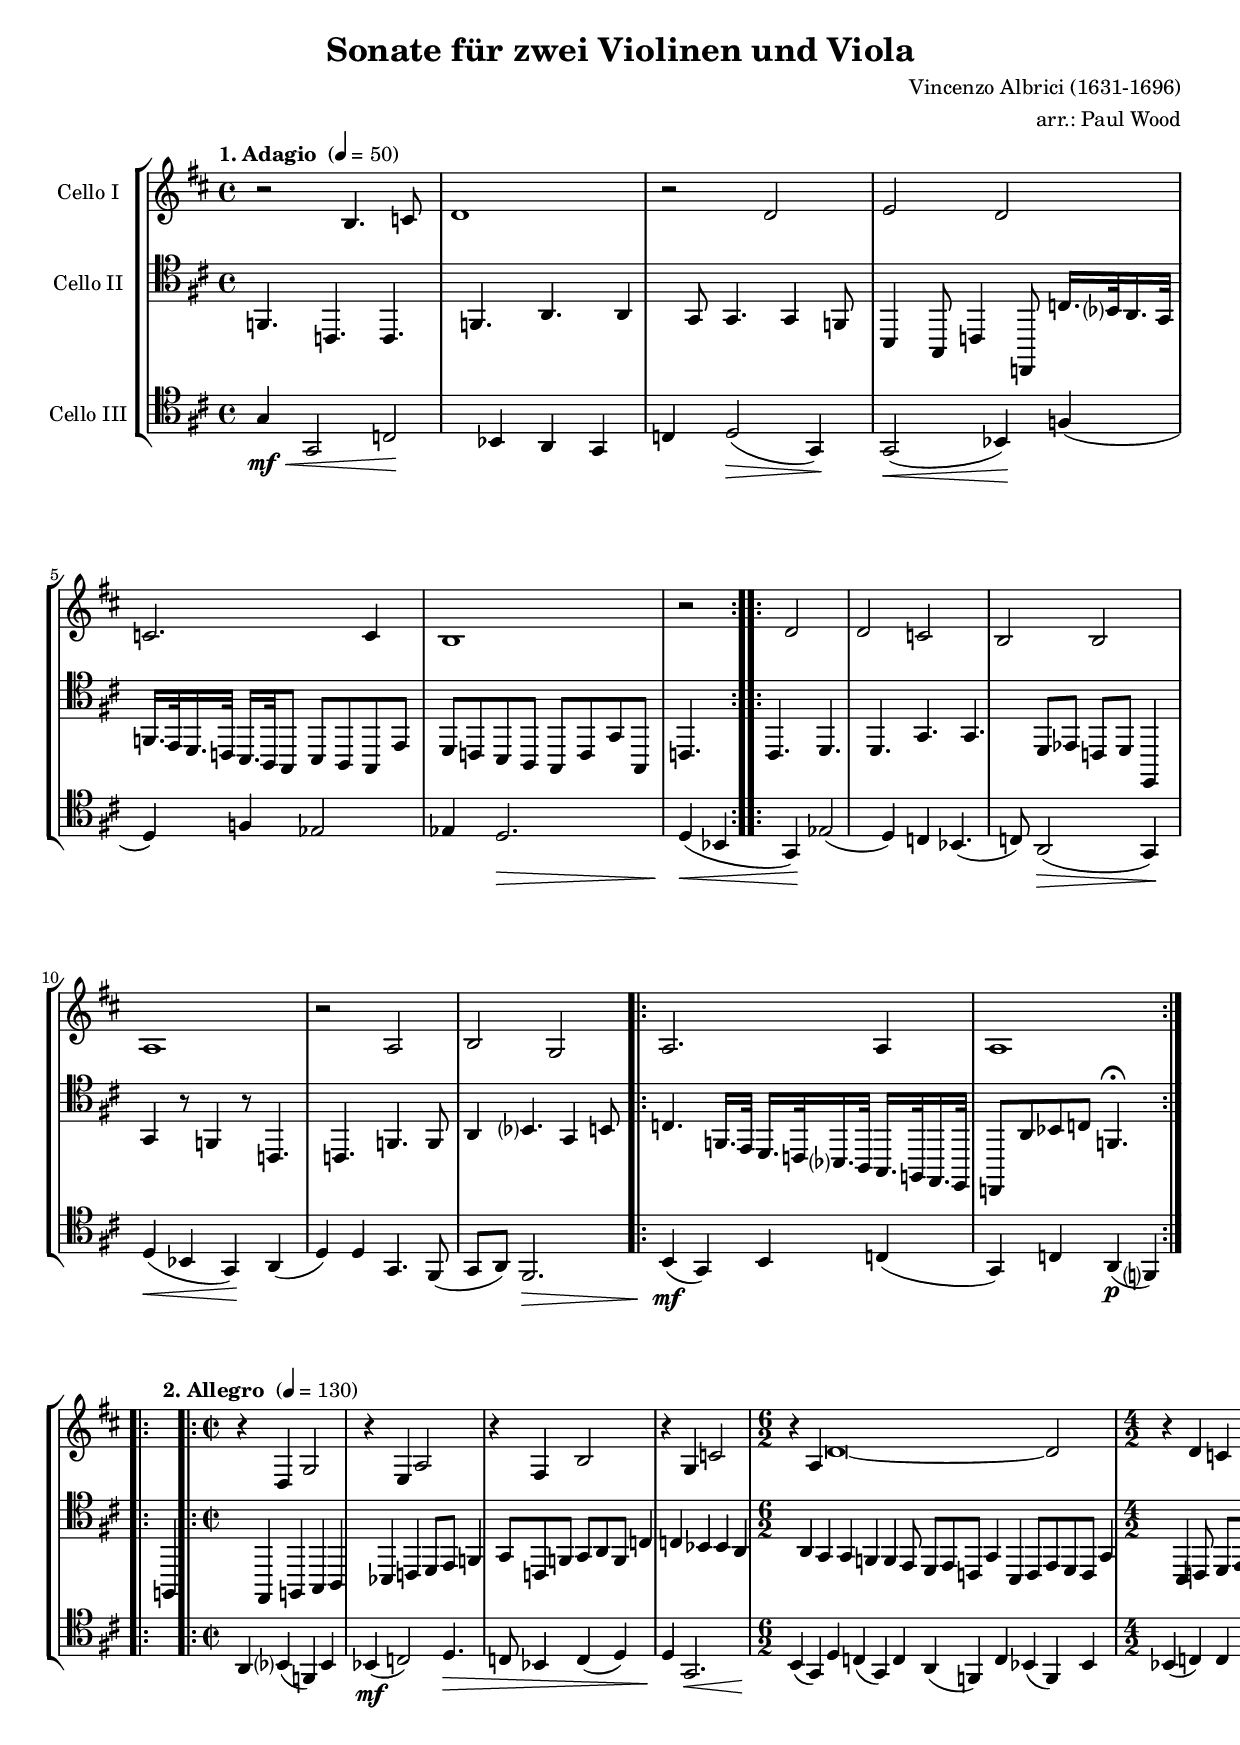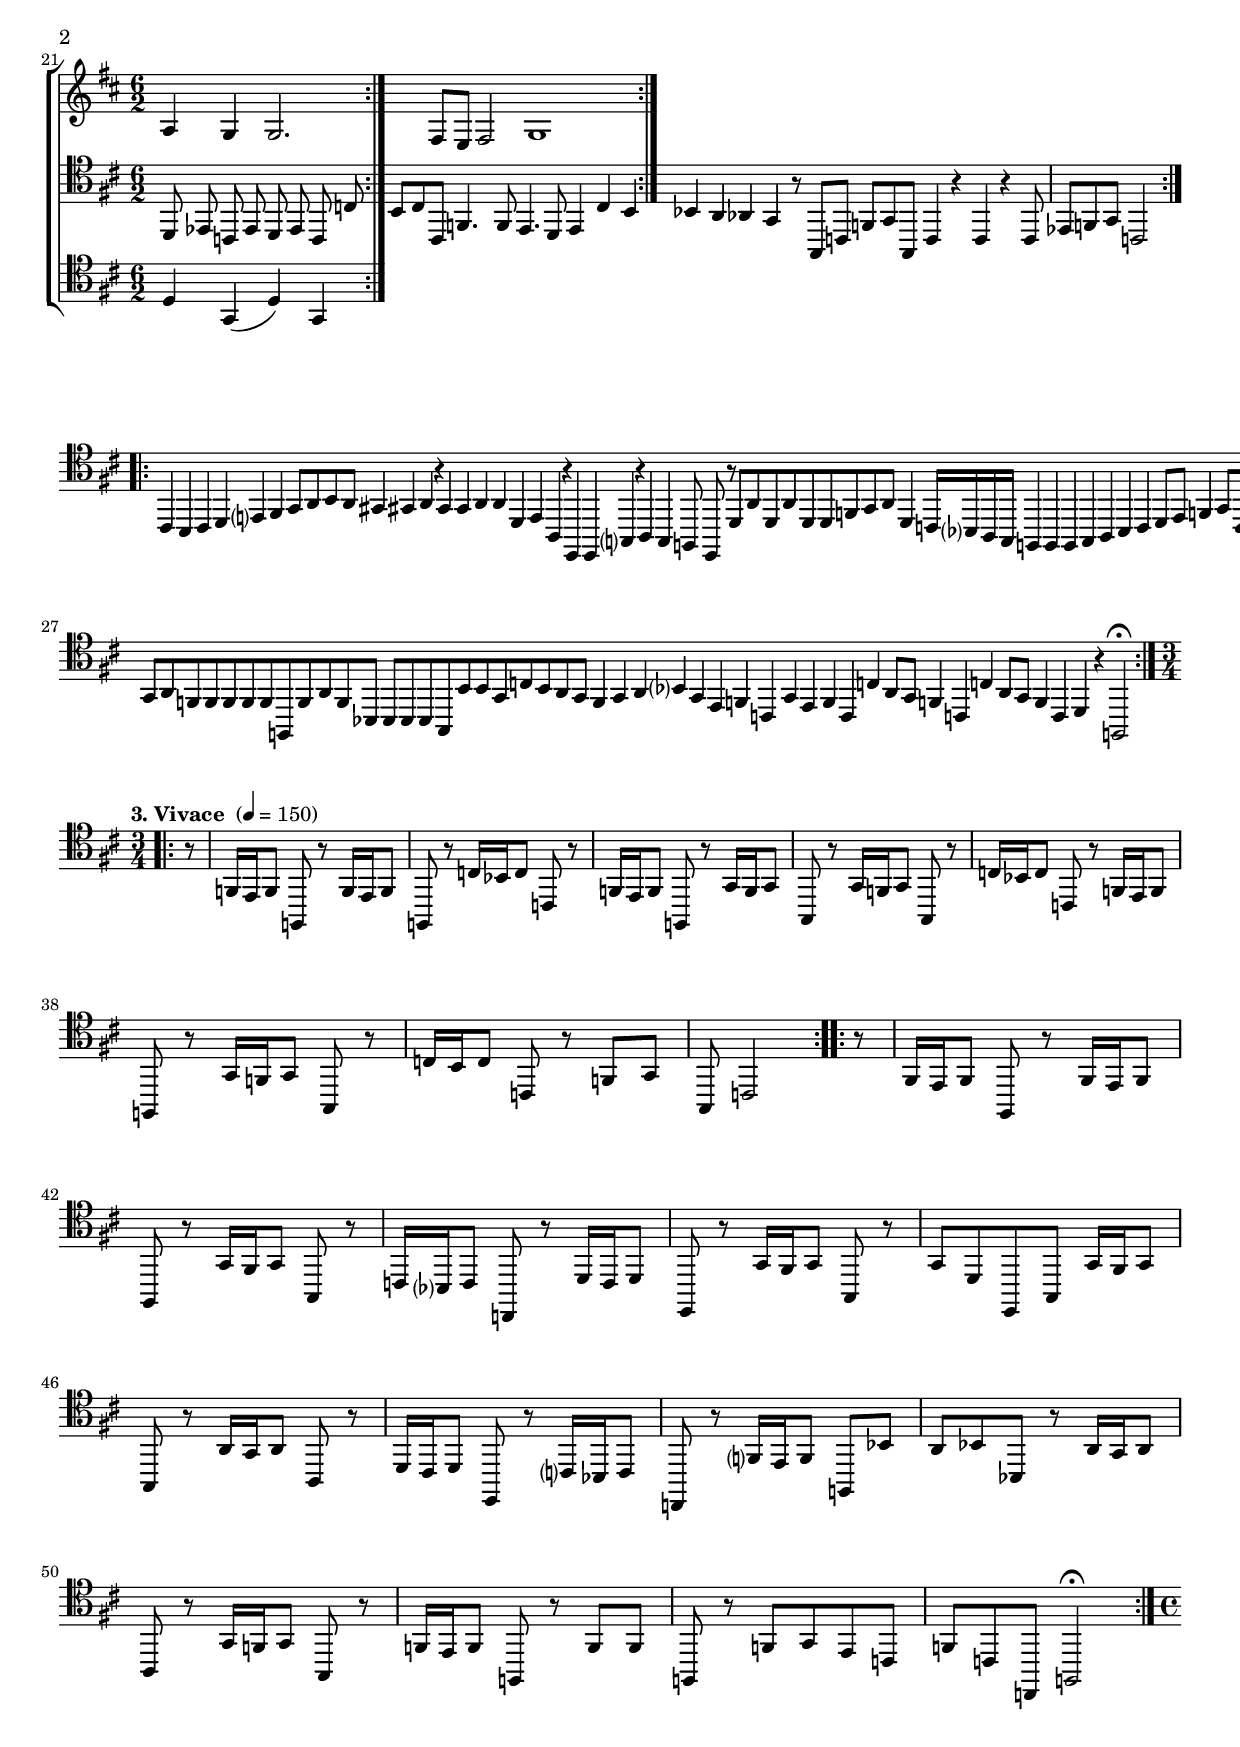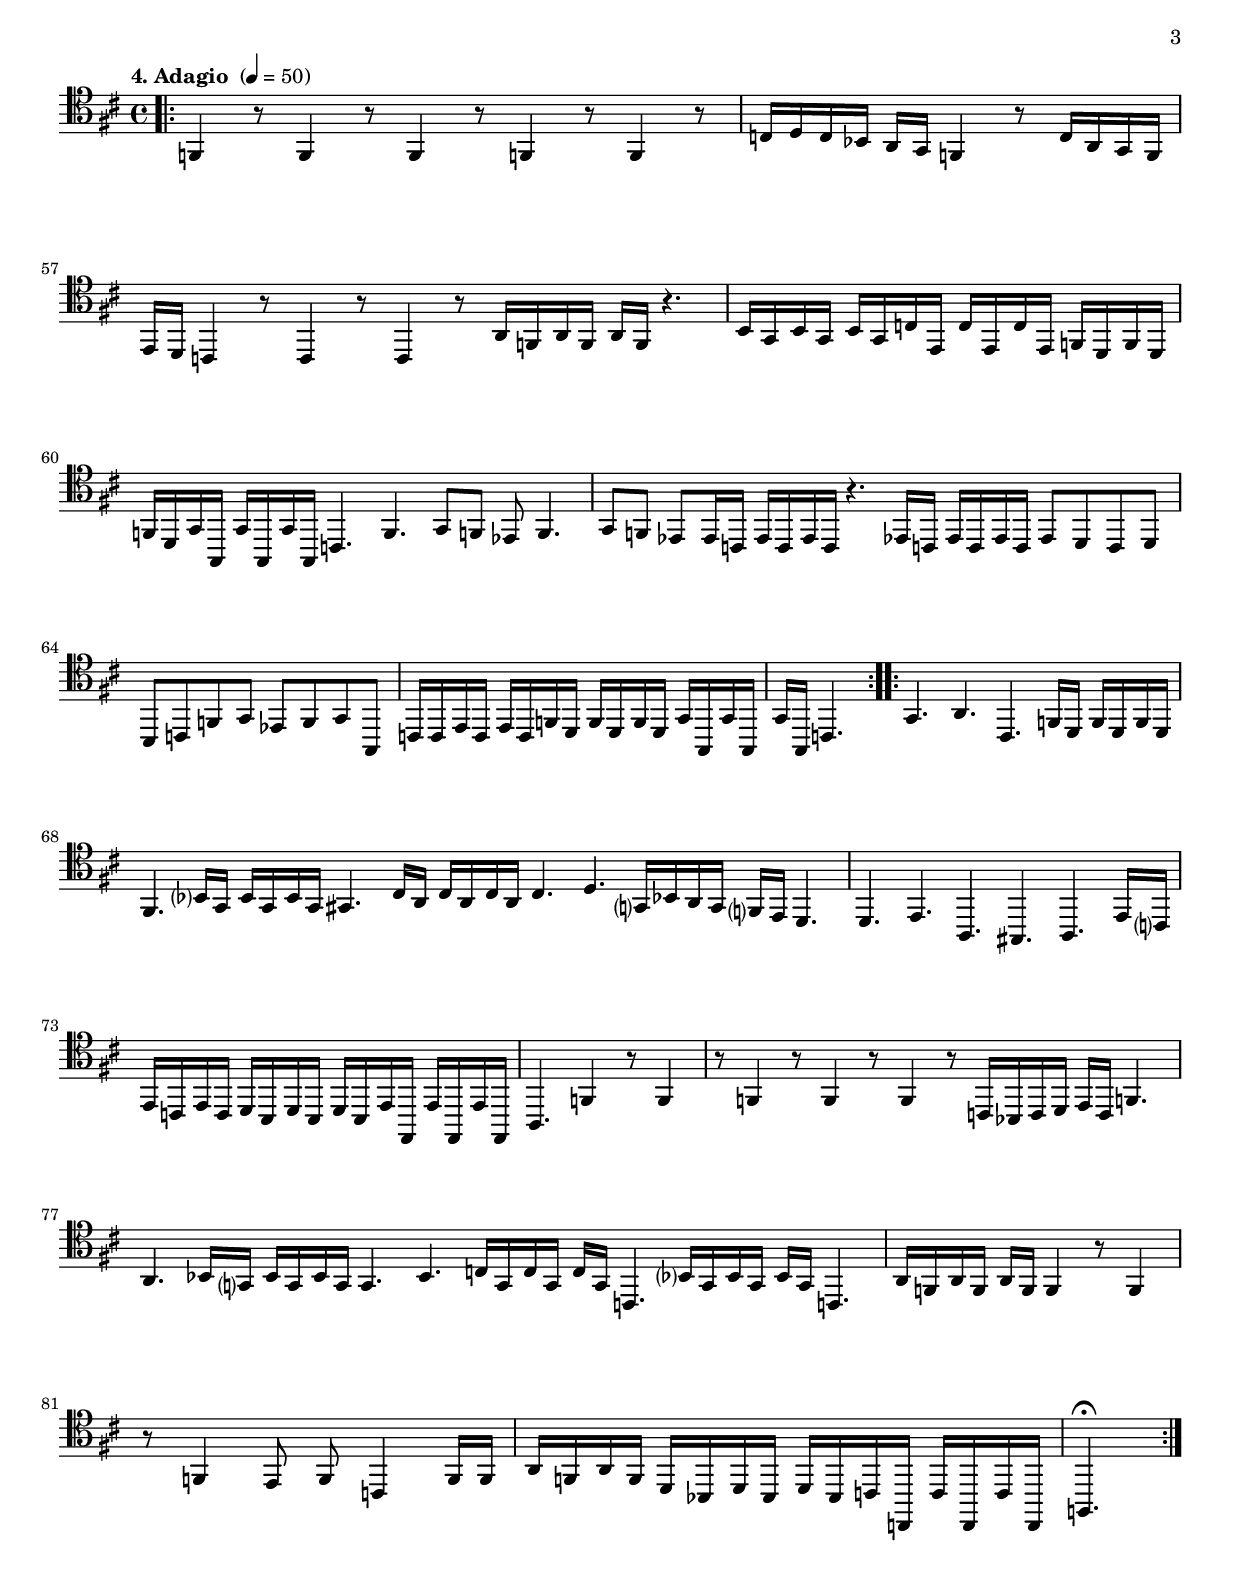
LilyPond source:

\version "2.14.2"
\include "deutsch.ly"

#(set-global-staff-size 18)

\header {
  title = "Sonate für zwei Violinen und Viola"
  composer = "Vincenzo Albrici (1631-1696)"
  arranger = "arr.: Paul Wood"
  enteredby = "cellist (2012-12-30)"
}

voiceconsts = {
 \key h \minor
 \clef "tenor"
% \numericTimeSignature
 \compressFullBarRests
}

%minstr = "harpsichord"
mihi = "clarinet"
%minstr = "accordion"
milo = "bassoon"

moral = \markup \italic "molto rall."

introa = { \tempo "1. Adagio " 4=50 \time 4/4 }
introb = { \break \tempo "2. Allegro " 4=130 }
introc = { \break \tempo "3. Vivace " 4=150 \time 3/4 }
introd = { \pageBreak \tempo "4. Adagio " 4=50 \time 4/4 }
introe = { \break \tempo "5. Vivace " 4=130 \time 3/4 }
introf = { \break \tempo "6. Adagio " 4=50 \time 4/4 }

\include "v1.ily"
\include "v2.ily"
\include "v3.ily"

music = \new StaffGroup <<
      \new Staff {
	\set Staff.midiInstrument = \milo
	\set Staff.instrumentName = #"Cello I"
	\transpose h h, { \va }
      }

      \new Staff {
	\set Staff.midiInstrument = \milo
	\set Staff.instrumentName = #"Cello II"
	\transpose h h, { \vb }
      }

      \new Staff {
	\set Staff.midiInstrument = \milo
	\set Staff.instrumentName = #"Cello III"
	\transpose h h, { \vc }
      }
>>

\book {
  \score {
    \music
    \layout {}
  }

  \score {
    \unfoldRepeats \music

    \midi {
      \context {
        \Score
      }
    }
  }
}
